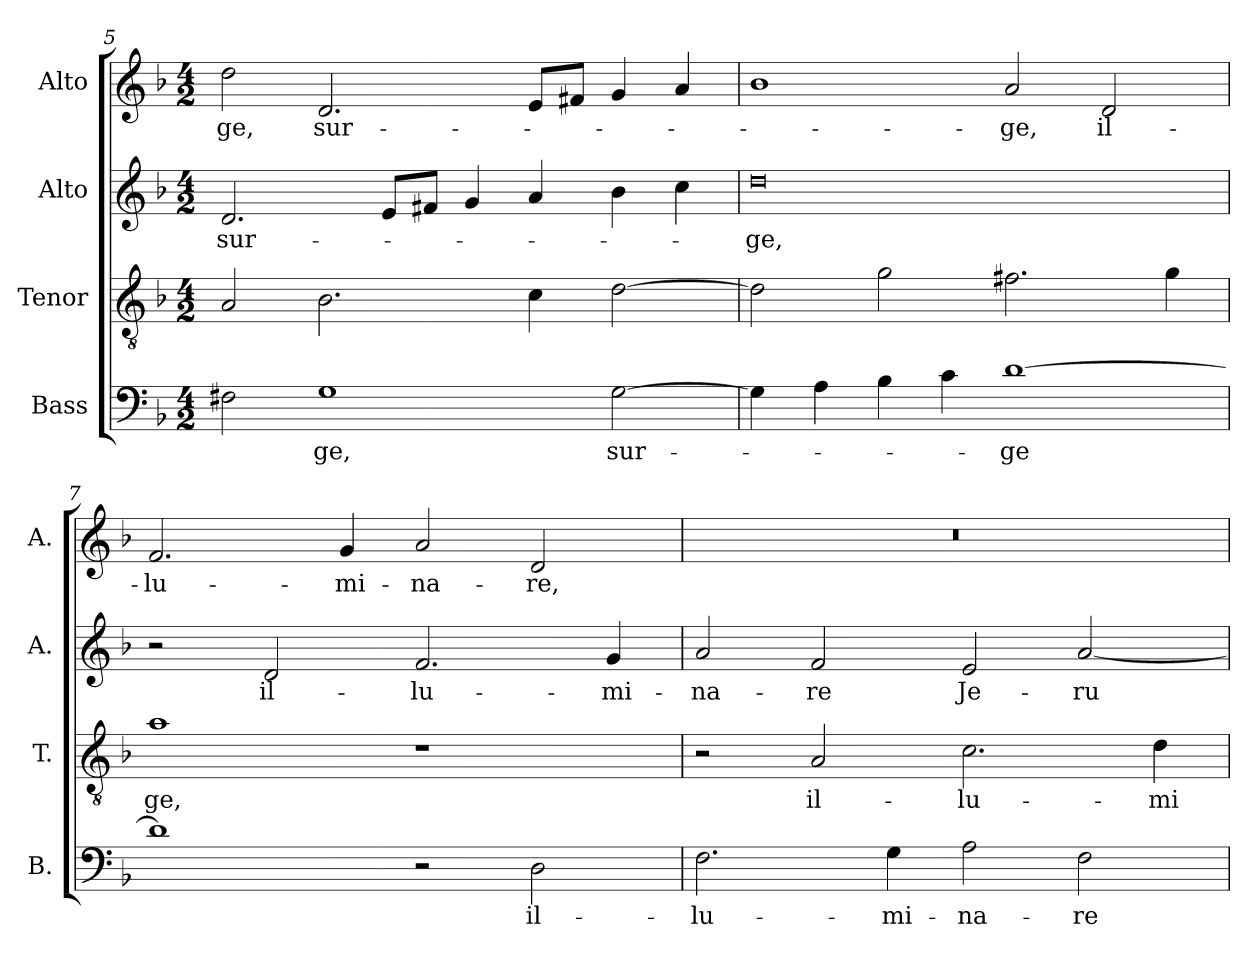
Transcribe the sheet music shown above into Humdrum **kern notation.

**kern	**text	**kern	**text	**kern	**text	**kern	**text
*part4	*part4	*part3	*part3	*part2	*part2	*part1	*part1
*staff4	*staff4	*staff3	*staff3	*staff2	*staff2	*staff1	*staff1
*I"Bass	*	*I"Tenor	*	*I"Alto	*	*I"Alto	*
*I'B.	*	*I'T.	*	*I'A.	*	*I'A.	*
!!LO:LB:g=z
*clefF4	*	*clefGv2	*	*clefG2	*	*clefG2	*
*	*	*ITrd7c12	*	*	*	*	*
*k[b-]	*	*k[b-]	*	*k[b-]	*	*k[b-]	*
*F:	*	*F:	*	*F:	*	*F:	*
*M4/2	*	*M4/2	*	*M4/2	*	*M4/2	*
=5	=5	=5	=5	=5	=5	=5	=5
!	!	!	!	!	!LO:LY:b:color=#000000	!	!
!	!	!	!	!	!	!	!LO:LY:b:color=#000000
2F#Xi\	.	2AAi/	.	2.di/	sur-	2ddi\	-ge,
!	!LO:LY:b:color=#000000	!	!	!	!	!	!
!	!	!	!	!	!	!	!LO:LY:b:color=#000000
1Gi	-ge,	2.BB-i\	.	.	.	2.di/	sur-
.	.	.	.	8ei/L	.	.	.
.	.	.	.	8f#Xi/J	.	.	.
.	.	.	.	4gi/	.	.	.
.	.	4Ci\	.	4ai/	.	8ei/L	.
.	.	.	.	.	.	8f#Xi/J	.
!	!LO:LY:b:color=#000000	!	!	!	!	!	!
[2Gi\	sur-	[2Di\	.	4b-i\	.	4gi/	.
.	.	.	.	4cci\	.	4ai/	.
=6	=6	=6	=6	=6	=6	=6	=6
!	!	!	!	!	!LO:LY:b:color=#000000	!	!
4Gi\]	.	2Di\]	.	0ddi	-ge,	1b-i	.
4Ai\	.	.	.	.	.	.	.
4B-i\	.	2Gi\	.	.	.	.	.
4ci\	.	.	.	.	.	.	.
!	!LO:LY:b:color=#000000	!	!	!	!	!	!
!	!	!	!	!	!	!	!LO:LY:b:color=#000000
[1di	-ge	2.F#Xi\	.	.	.	2ai/	-ge,
!	!	!	!	!	!	!	!LO:LY:b:color=#000000
.	.	.	.	.	.	2di/	il-
.	.	4Gi\	.	.	.	.	.
=7	=7	=7	=7	=7	=7	=7	=7
!	!	!	!LO:LY:b:color=#000000	!	!	!	!
!	!	!	!	!	!	!	!LO:LY:b:color=#000000
1di]	.	1Ai	-ge,	2r	.	2.fi/	-lu-
!	!	!	!	!	!LO:LY:b:color=#000000	!	!
.	.	.	.	2di/	il-	.	.
!	!	!	!	!	!	!	!LO:LY:b:color=#000000
.	.	.	.	.	.	4gi/	-mi-
!	!	!	!	!	!LO:LY:b:color=#000000	!	!
!	!	!	!	!	!	!	!LO:LY:b:color=#000000
2r	.	1r	.	2.fi/	-lu-	2ai/	-na-
!	!LO:LY:b:color=#000000	!	!	!	!	!	!
!	!	!	!	!	!	!	!LO:LY:b:color=#000000
2Di\	il-	.	.	.	.	2di/	-re,
!	!	!	!	!	!LO:LY:b:color=#000000	!	!
.	.	.	.	4gi/	-mi-	.	.
=8	=8	=8	=8	=8	=8	=8	=8
!	!LO:LY:b:color=#000000	!	!	!	!	!	!
!	!	!	!	!	!LO:LY:b:color=#000000	!LO:N:vis=1	!
2.Fi\	-lu-	2r	.	2ai/	-na-	0r	.
!	!	!	!LO:LY:b:color=#000000	!	!	!	!
!	!	!	!	!	!LO:LY:b:color=#000000	!	!
.	.	2AAi/	il-	2fi/	-re	.	.
!	!LO:LY:b:color=#000000	!	!	!	!	!	!
4Gi\	-mi-	.	.	.	.	.	.
!	!LO:LY:b:color=#000000	!	!	!	!	!	!
!	!	!	!LO:LY:b:color=#000000	!	!	!	!
!	!	!	!	!	!LO:LY:b:color=#000000	!	!
2Ai\	-na-	2.Ci\	-lu-	2ei/	Je-	.	.
!	!LO:LY:b:color=#000000	!	!	!	!	!	!
!	!	!	!	!	!LO:LY:b:color=#000000	!	!
2Fi\	-re	.	.	[2ai/	-ru-	.	.
!	!	!	!LO:LY:b:color=#000000	!	!	!	!
.	.	4Di\	-mi-	.	.	.	.
=	=	=	=	=	=	=	=
*-	*-	*-	*-	*-	*-	*-	*-
